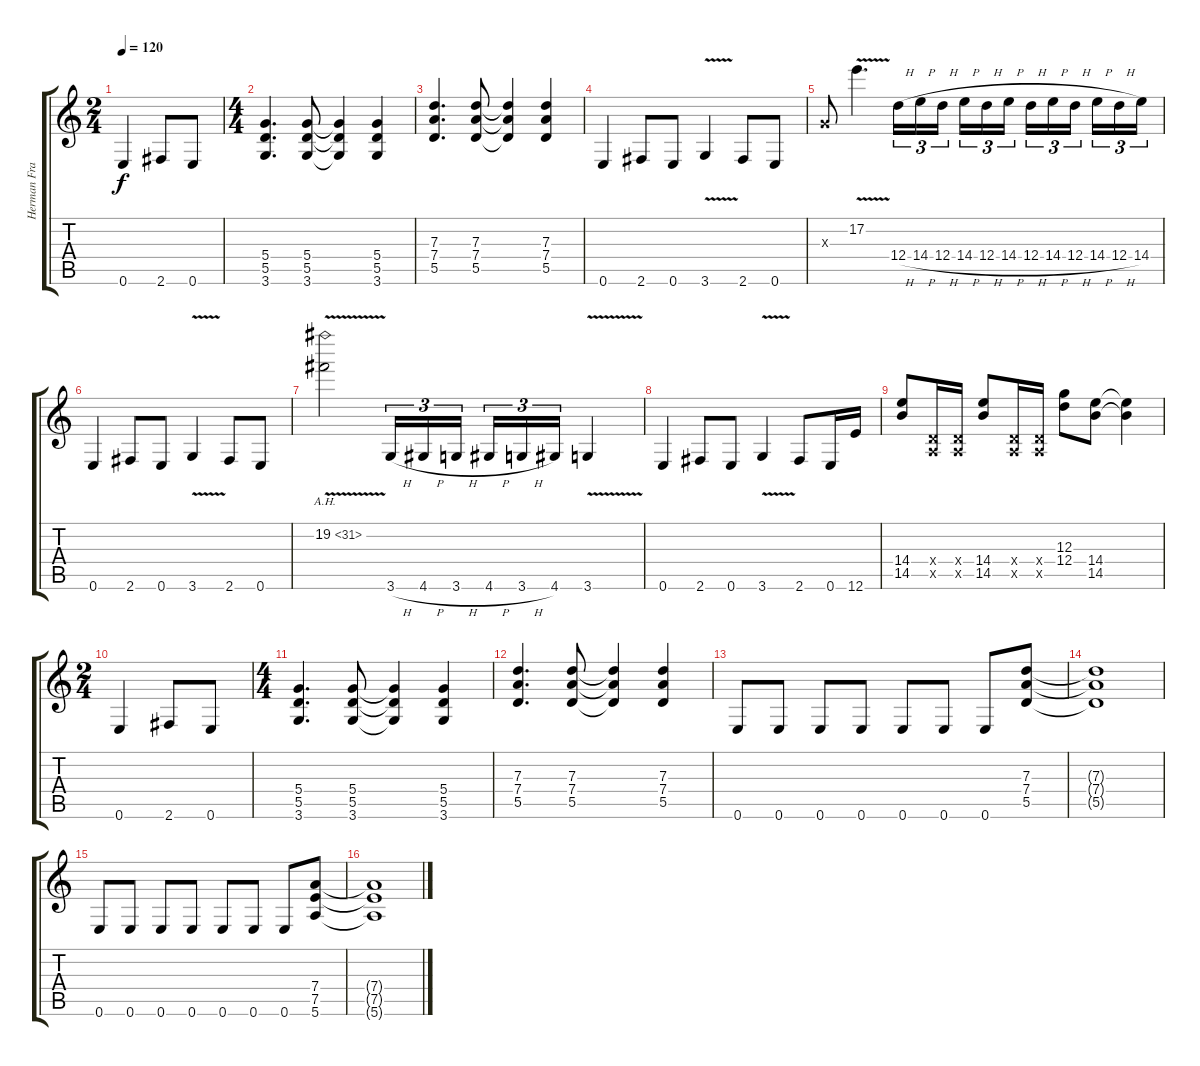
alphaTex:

\track ("Herman Frank " "Herman Fra") {instrument overdrivenguitar}
\staff {score tabs}
\tuning (E4 B3 G3 D3 A2 E2) {hide}
\ts (2 4)
\tempo 120
\clef g2
\ks c
0.6.4{dy f} 2.6.8 0.6.8 |
\ts (4 4)
(5.4 5.5 3.6).4{d} (5.4 5.5 3.6).8 (5.4{t} 5.5{t} 3.6{t}).4 (5.4 5.5 3.6).4 |
(7.3 7.4 5.5).4{d} (7.3 7.4 5.5).8 (7.3{t} 7.4{t} 5.5{t}).4 (7.3 7.4 5.5).4 |
0.6.4 2.6.8 0.6.8 3.6{v}.4 2.6.8 0.6.8 |
0.3{x}.8 17.2{v}.4{d} 12.4{h}.16{tu (3 2)} 14.4{h}.16{tu (3 2)} 12.4{h}.16{tu (3 2) beam splitsecondary} 14.4{h}.16{tu (3 2)} 12.4{h}.16{tu (3 2)} 14.4{h}.16{tu (3 2)} 12.4{h}.16{tu (3 2)} 14.4{h}.16{tu (3 2)} 12.4{h}.16{tu (3 2) beam splitsecondary} 14.4{h}.16{tu (3 2)} 12.4{h}.16{tu (3 2)} 14.4.16{tu (3 2)} |
0.6.4 2.6.8 0.6.8 3.6{v}.4 2.6.8 0.6.8 |
19.2{ah 12 v}.2 3.6{h}.16{tu (3 2)} 4.6{h}.16{tu (3 2)} 3.6{h}.16{tu (3 2) beam splitsecondary} 4.6{h}.16{tu (3 2)} 3.6{h}.16{tu (3 2)} 4.6.16{tu (3 2)} 3.6{v}.4 |
0.6.4 2.6.8 0.6.8 3.6{v}.4 2.6.8 0.6.16 12.6.16 |
(14.4 14.5).8 (0.4{x} 0.5{x}).16 (0.4{x} 0.5{x}).16 (14.4 14.5).8 (0.4{x} 0.5{x}).16 (0.4{x} 0.5{x}).16 (12.3 12.4).8 (14.4 14.5).8 (14.4{t} 14.5{t}).4 |
\ts (2 4)
0.6.4 2.6.8 0.6.8 |
\ts (4 4)
(5.4 5.5 3.6).4{d} (5.4 5.5 3.6).8 (5.4{t} 5.5{t} 3.6{t}).4 (5.4 5.5 3.6).4 |
(7.3 7.4 5.5).4{d} (7.3 7.4 5.5).8 (7.3{t} 7.4{t} 5.5{t}).4 (7.3 7.4 5.5).4 |
0.6.8 0.6.8 0.6.8 0.6.8 0.6.8 0.6.8 0.6.8 (7.3 7.4 5.5).8 |
(7.3{t} 7.4{t} 5.5{t}).1 |
0.6.8 0.6.8 0.6.8 0.6.8 0.6.8 0.6.8 0.6.8 (7.4 7.5 5.6).8 |
(7.4{t} 7.5{t} 5.6{t}).1
